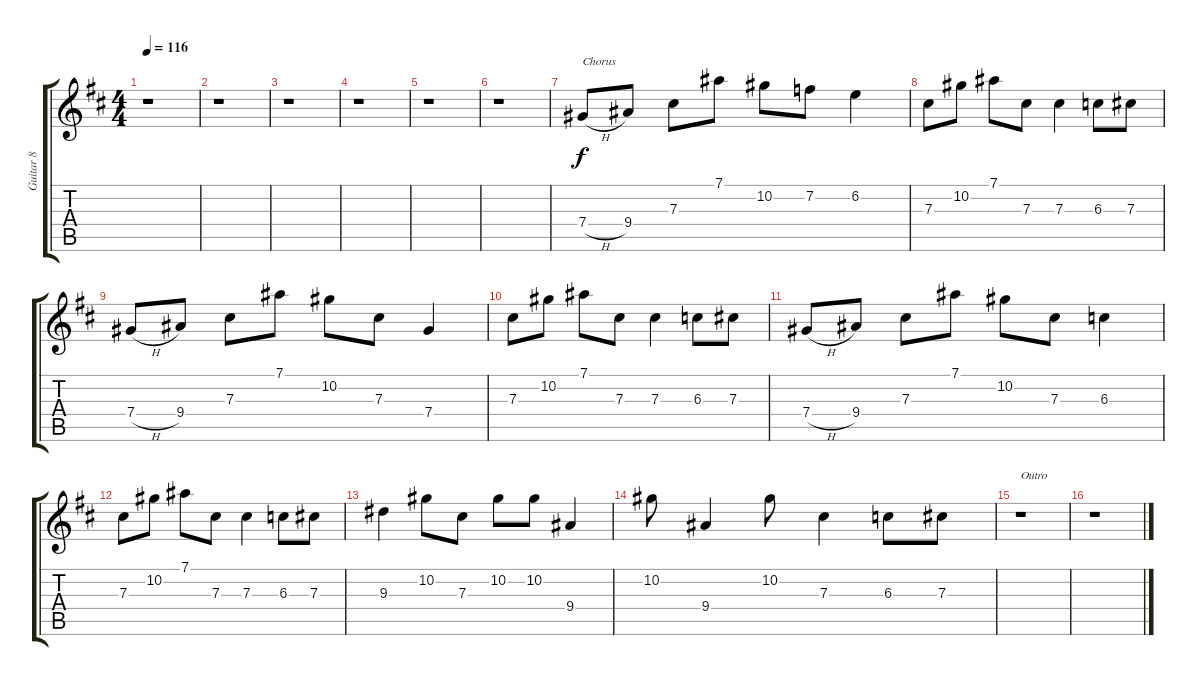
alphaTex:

\track ("Guitar 8" "Guitar 8") {instrument electricguitarclean}
\staff {score tabs}
\tuning (Eb4 Bb3 Gb3 Db3 Ab2 Db2) {hide}
\ts (4 4)
\tempo 116
\clef g2
\ks d
r.1{dy f} |
r.1 |
r.1 |
r.1 |
r.1 |
r.1 |
7.4{h}.8{txt "Chorus"} 9.4.8 7.3.8 7.1.8 10.2.8 7.2.8 6.2.4 |
7.3.8 10.2.8 7.1.8 7.3.8 7.3.4 6.3.8 7.3.8 |
7.4{h}.8 9.4.8 7.3.8 7.1.8 10.2.8 7.3.8 7.4.4 |
7.3.8 10.2.8 7.1.8 7.3.8 7.3.4 6.3.8 7.3.8 |
7.4{h}.8 9.4.8 7.3.8 7.1.8 10.2.8 7.3.8 6.3.4 |
7.3.8 10.2.8 7.1.8 7.3.8 7.3.4 6.3.8 7.3.8 |
9.3.4 10.2.8 7.3.8 10.2.8 10.2.8 9.4.4 |
10.2.8 9.4.4 10.2.8 7.3.4 6.3.8 7.3.8 |
r.1{txt "Outro"} |
r.1
